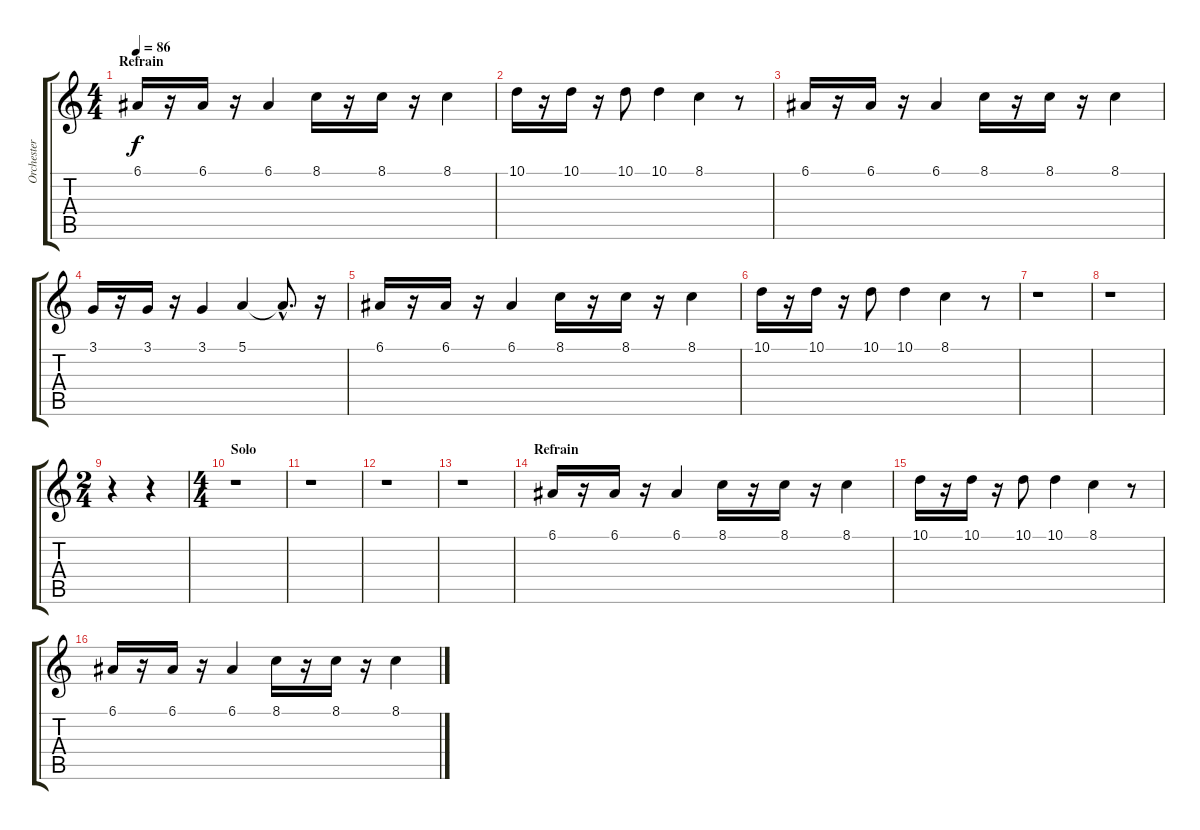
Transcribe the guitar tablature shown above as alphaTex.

\track ("Orchester" "Orchester") {instrument stringensemble1}
\staff {score tabs}
\tuning (E4 B3 G3 D3 A2 E2) {hide}
\ts (4 4)
\section ("" "Refrain")
\tempo 86
\clef g2
\ks c
6.1.16{dy f} r.16 6.1.16 r.16 6.1.4 8.1.16 r.16 8.1.16 r.16 8.1.4 |
10.1.16 r.16 10.1.16 r.16 10.1.8 10.1.4 8.1.4 r.8 |
6.1.16 r.16 6.1.16 r.16 6.1.4 8.1.16 r.16 8.1.16 r.16 8.1.4 |
3.1.16 r.16 3.1.16 r.16 3.1.4 5.1.4 5.1{hac t}.8{d} r.16 |
6.1.16 r.16 6.1.16 r.16 6.1.4 8.1.16 r.16 8.1.16 r.16 8.1.4 |
10.1.16 r.16 10.1.16 r.16 10.1.8 10.1.4 8.1.4 r.8 |
r.1 |
r.1 |
\ts (2 4)
r.4 r.4 |
\ts (4 4)
\section ("" "Solo")
r.1 |
r.1 |
r.1 |
r.1 |
\section ("" "Refrain")
6.1.16 r.16 6.1.16 r.16 6.1.4 8.1.16 r.16 8.1.16 r.16 8.1.4 |
10.1.16 r.16 10.1.16 r.16 10.1.8 10.1.4 8.1.4 r.8 |
6.1.16 r.16 6.1.16 r.16 6.1.4 8.1.16 r.16 8.1.16 r.16 8.1.4
